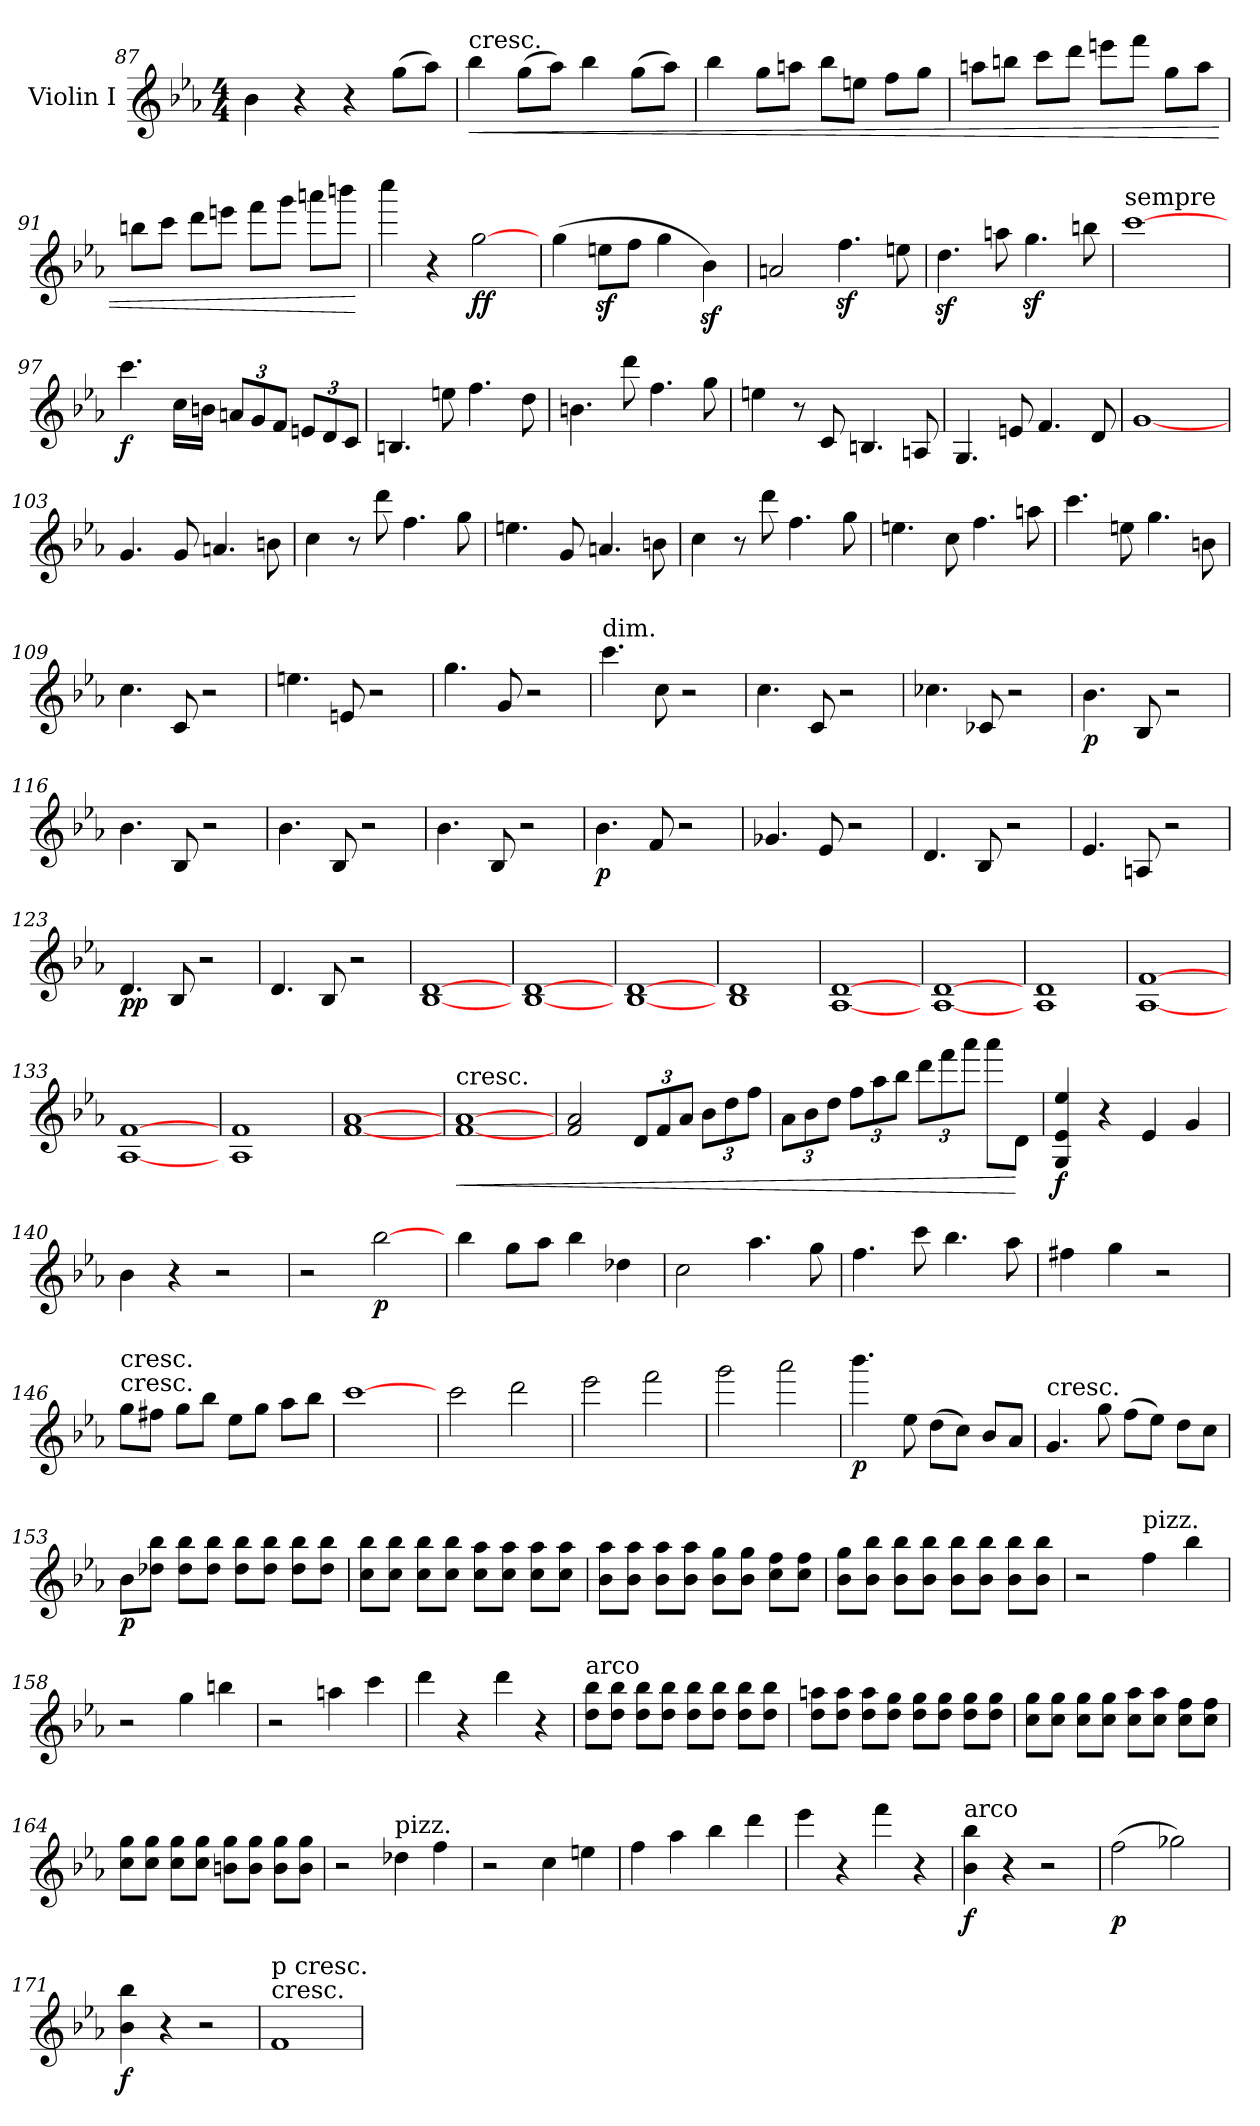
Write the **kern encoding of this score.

**kern	**dynam
*part1	*part1
*staff1	*staff1
*I"Violin I	*
*I'Vln	*
*clefG2	*
*k[b-e-a-]	*
*E-:	*
*M4/4	*
=87	=87
4b-	.
4r	.
4r	.
(8gg\L	.
8aa-\J)	.
=88	=88
!LO:TX:a:t=cresc.	!
!	!LO:HP:b
4bb-	<
(8gg\L	.
8aa-\J)	.
4bb-	.
(8gg\L	.
8aa-\J)	.
=89	=89
4bb-	.
8gg\L	.
8aan\J	.
8bb-\L	.
8een\J	.
8ff\L	.
8gg\J	.
=90	=90
8aan\L	.
8bbn\J	.
8ccc\L	.
8ddd\J	.
8eeen\L	.
8fff\J	.
8gg\L	.
8aa\J	.
=91	=91
8bbn\L	.
8ccc\J	.
8ddd\L	.
8eeen\J	.
8fff\L	.
8ggg\J	.
8aaan\L	.
8bbbn\J	.
.	[
=92	=92
4cccc	.
4r	.
[2gg	ff
=93	=93
(4gg	.
8eenz\L	.
8ff\J	.
4gg	.
4b-z)	.
=94	=94
2an	.
4.ffz	.
8een	.
=95	=95
4.ddz	.
8aan	.
4.ggz	.
8bbn	.
=96	=96
!LO:TX:a:t=sempre	!
[1ccc	.
=97	=97
4.ccc	f
16cc\LL	.
16bn\JJ	.
12an/L	.
12g/	.
12f/J	.
12en/L	.
12d/	.
12c/J	.
=98	=98
4.Bn	.
8een	.
4.ff	.
8dd	.
=99	=99
4.bn	.
8ddd	.
4.ff	.
8gg	.
=100	=100
4een	.
8r	.
8c	.
4.Bn	.
8An	.
=101	=101
4.G	.
8en	.
4.f	.
8d	.
=102	=102
[1g	.
=103	=103
4.g	.
8g	.
4.an	.
8bn	.
=104	=104
4cc	.
8r	.
8ddd	.
4.ff	.
8gg	.
=105	=105
4.een	.
8g	.
4.an	.
8bn	.
=106	=106
4cc	.
8r	.
8ddd	.
4.ff	.
8gg	.
=107	=107
4.een	.
8cc	.
4.ff	.
8aan	.
=108	=108
4.ccc	.
8een	.
4.gg	.
8bn	.
=109	=109
4.cc	.
8c	.
2r	.
=110	=110
4.een	.
8en	.
2r	.
=111	=111
4.gg	.
8g	.
2r	.
=112	=112
!LO:TX:a:t=dim.	!
4.ccc	.
8cc	.
2r	.
=113	=113
4.cc	.
8c	.
2r	.
=114	=114
4.cc-X	.
8c-X	.
2r	.
=115	=115
4.b-	p
8B-	.
2r	.
=116	=116
4.b-	.
8B-	.
2r	.
=117	=117
4.b-	.
8B-	.
2r	.
=118	=118
4.b-	.
8B-	.
2r	.
=119	=119
4.b-	p
8f	.
2r	.
=120	=120
4.g-X	.
8e-	.
2r	.
=121	=121
4.d	.
8B-	.
2r	.
=122	=122
4.e-	.
8An	.
2r	.
=123	=123
4.d	pp
8B-	.
2r	.
=124	=124
4.d	.
8B-	.
2r	.
=125	=125
[1B- [1d	.
=126	=126
[1B- [1d	.
=127	=127
[1B- [1d	.
=128	=128
1B- 1d	.
=129	=129
[1A- [1d	.
=130	=130
[1A- [1d	.
=131	=131
1A- 1d	.
=132	=132
[1A- [1f	.
=133	=133
[1A- [1f	.
=134	=134
1A- 1f	.
=135	=135
[1f [1a-	.
=136	=136
!LO:TX:a:t=cresc.	!
!	!LO:HP:b
[1f [1a-	<
=137	=137
2f 2a-	.
12d/L	.
12f/	.
12a-/J	.
12b-\L	.
12dd\	.
12ff\J	.
=138	=138
12a-\L	.
12b-\	.
12dd\J	.
12ff\L	.
12aa-\	.
12bb-\J	.
12ddd\L	.
12fff\	.
12aaa-\J	.
8aaa-\L	.
8d\J	[
=139	=139
4G 4e- 4ee-	f
4r	.
4e-	.
4g	.
=140	=140
4b-	.
4r	.
2r	.
=141	=141
2r	.
[2bb-	p
=142	=142
4bb-	.
8gg\L	.
8aa-\J	.
4bb-	.
4dd-X	.
=143	=143
2cc	.
4.aa-	.
8gg	.
=144	=144
4.ff	.
8ccc	.
4.bb-	.
8aa-	.
=145	=145
4ff#X	.
4gg	.
2r	.
=146	=146
!LO:TX:t=cresc.	!
!LO:TX:a:t=cresc.	!
8gg\L	.
8ff#X\J	.
8gg\L	.
8bb-\J	.
8ee-\L	.
8gg\J	.
8aa-\L	.
8bb-\J	.
=147	=147
[1ccc	.
=148	=148
2ccc	.
2ddd	.
=149	=149
2eee-	.
2fff	.
=150	=150
2ggg	.
2aaa-	.
=151	=151
4.bbb-	p
8ee-	.
(8dd\L	.
8cc\J)	.
8b-/L	.
8a-/J	.
=152	=152
!LO:TX:a:t=cresc.	!
4.g	.
8gg	.
(8ff\L	.
8ee-\J)	.
8dd\L	.
8cc\J	.
=153	=153
8b-\L	p
8dd-X\ 8bb-\J	.
8dd-\ 8bb-\L	.
8dd-\ 8bb-\J	.
8dd-\ 8bb-\L	.
8dd-\ 8bb-\J	.
8dd-\ 8bb-\L	.
8dd-\ 8bb-\J	.
=154	=154
8cc\ 8bb-\L	.
8cc\ 8bb-\J	.
8cc\ 8bb-\L	.
8cc\ 8bb-\J	.
8cc\ 8aa-\L	.
8cc\ 8aa-\J	.
8cc\ 8aa-\L	.
8cc\ 8aa-\J	.
=155	=155
8b-\ 8aa-\L	.
8b-\ 8aa-\J	.
8b-\ 8aa-\L	.
8b-\ 8aa-\J	.
8b-\ 8gg\L	.
8b-\ 8gg\J	.
8cc\ 8ff\L	.
8cc\ 8ff\J	.
=156	=156
8b-\ 8gg\L	.
8b-\ 8bb-\J	.
8b-\ 8bb-\L	.
8b-\ 8bb-\J	.
8b-\ 8bb-\L	.
8b-\ 8bb-\J	.
8b-\ 8bb-\L	.
8b-\ 8bb-\J	.
=157	=157
2r	.
!LO:TX:a:t=pizz.	!
4ff	.
4bb-	.
=158	=158
2r	.
4gg	.
4bbn	.
=159	=159
2r	.
4aan	.
4ccc	.
=160	=160
4ddd	.
4r	.
4ddd	.
4r	.
=161	=161
!LO:TX:a:t=arco	!
8dd\ 8bb-\L	.
8dd\ 8bb-\J	.
8dd\ 8bb-\L	.
8dd\ 8bb-\J	.
8dd\ 8bb-\L	.
8dd\ 8bb-\J	.
8dd\ 8bb-\L	.
8dd\ 8bb-\J	.
=162	=162
8dd\ 8aan\L	.
8dd\ 8aa\J	.
8dd\ 8aa\L	.
8dd\ 8gg\J	.
8dd\ 8gg\L	.
8dd\ 8gg\J	.
8dd\ 8gg\L	.
8dd\ 8gg\J	.
=163	=163
8cc\ 8gg\L	.
8cc\ 8gg\J	.
8cc\ 8gg\L	.
8cc\ 8gg\J	.
8cc\ 8aa-\L	.
8cc\ 8aa-\J	.
8cc\ 8ff\L	.
8cc\ 8ff\J	.
=164	=164
8cc\ 8gg\L	.
8cc\ 8gg\J	.
8cc\ 8gg\L	.
8cc\ 8gg\J	.
8bn\ 8gg\L	.
8b\ 8gg\J	.
8b\ 8gg\L	.
8b\ 8gg\J	.
=165	=165
2r	.
!LO:TX:a:t=pizz.	!
4dd-X	.
4ff	.
=166	=166
2r	.
4cc	.
4een	.
=167	=167
4ff	.
4aa-	.
4bb-	.
4ddd	.
=168	=168
4eee-	.
4r	.
4fff	.
4r	.
=169	=169
!LO:TX:a:t=arco	!
4b- 4bb-	f
4r	.
2r	.
=170	=170
(2ff	p
2gg-X)	.
=171	=171
4b- 4bb-	f
4r	.
2r	.
=172	=172
!LO:TX:t=cresc.	!
!LO:TX:a:t=p cresc.	!
1f	.
=	=
*-	*-
